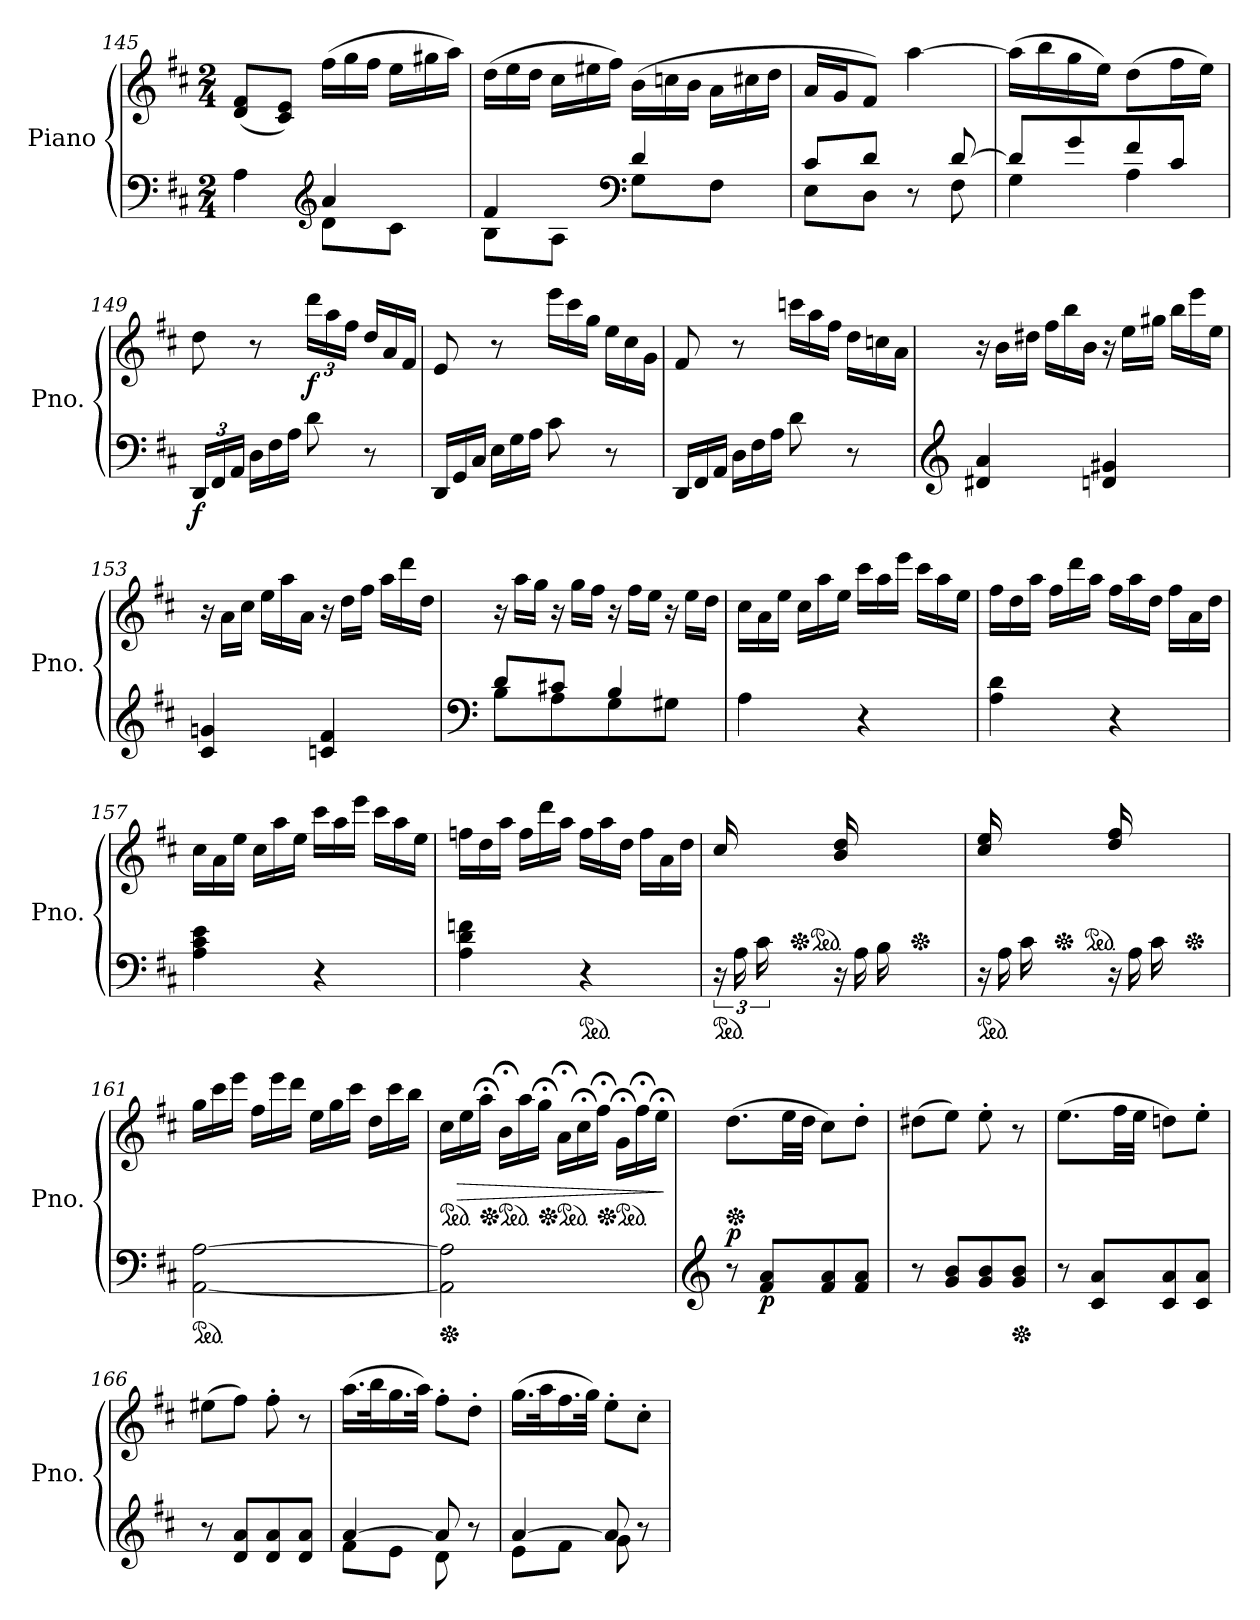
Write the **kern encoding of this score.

**kern	**kern	**dynam
*part1	*part1	*part1
*staff2	*staff1	*staff1/2
*I"Piano	*	*
*I'Pno.	*	*
*clefF4	*clefG2	*
*k[f#c#]	*k[f#c#]	*
*M2/4	*M2/4	*
=145	=145	=145
*^	*	*
4A\	4ryy	(<8d/ 8f#/L	.
.	.	8c#/ 8e/J)	.
*clefG2	*	*	*
*	*	*Xtuplet	*
4a/	8d\L	(>24ff#\LL	.
.	.	24gg\	.
.	.	24ff#\JJ	.
.	8c#\J	24ee\LL	.
.	.	24gg#X\	.
.	.	24aa\JJ)	.
=146	=146	=146	=146
4f#/	8B\L	(>24dd\LL	.
.	.	24ee\	.
.	.	24dd\JJ	.
.	8A\J	24cc#\LL	.
.	.	24ee#X\	.
.	.	24ff#\JJ)	.
*clefF4	*	*	*
4d/	8G\L	(>24b\LL	.
.	.	24ccn\	.
.	.	24b\JJ	.
.	8F#\J	24a\LL	.
.	.	24cc#X\	.
.	.	24dd\JJ	.
!!LO:LB:g=z
=147	=147	=147	=147
8c#/L	8E\L	16a/LL	.
.	.	16g/J	.
8d/J	8D\J	8f#/J)	.
8r	8ryy	[4aa\	.
[8d/	8F#\	.	.
=148	=148	=148	=148
8d/L]	4G\	(>16aa\LL]	.
.	.	16bb\	.
8g/	.	16gg\	.
.	.	16ee\JJ)	.
8f#/	4A\	(>8dd\L	.
8c#/J	.	16ff#\L	.
.	.	16ee\JJ)	.
*v	*v	*	*
=149	=149	=149
*Xbrackettup	*	*
!	!	!LO:DY:b=2
24DD/LL	8dd\	f
24FF#/	.	.
24AA/JJ	.	.
*Xtuplet	*	*
24D\LL	8r	.
24F#\	.	.
24A\JJ	.	.
*	*tuplet	*
*	*Xbrackettup	*
!	!	!LO:DY:b
8d\	24ddd\LL	f
.	24aa\	.
.	24ff#\JJ	.
*	*Xtuplet	*
8r	24dd/LL	.
.	24a/	.
.	24f#/JJ	.
=150	=150	=150
24DD/LL	8e/	.
24GG/	.	.
24C#/JJ	.	.
24E\LL	8r	.
24G\	.	.
24A\JJ	.	.
8c#\	24eee\LL	.
.	24ccc#\	.
.	24gg\JJ	.
8r	24ee\LL	.
.	24cc#\	.
.	24g\JJ	.
!!LO:LB:g=z
=151	=151	=151
24DD/LL	8f#/	.
24FF#/	.	.
24AA/JJ	.	.
24D\LL	8r	.
24F#\	.	.
24A\JJ	.	.
8d\	24cccn\LL	.
.	24aa\	.
.	24ff#\JJ	.
8r	24dd\LL	.
.	24ccn\	.
.	24a\JJ	.
=152	=152	=152
*clefG2	*	*
4d#X/ 4a/	24r	.
.	24b\LL	.
.	24dd#X\JJ	.
.	24ff#\LL	.
.	24bb\	.
.	24b\JJ	.
4dn/ 4g#X/	24r	.
.	24ee\LL	.
.	24gg#X\JJ	.
.	24bb\LL	.
.	24eee\	.
.	24ee\JJ	.
=153	=153	=153
4c#/ 4gn/	24r	.
.	24a\LL	.
.	24cc#\JJ	.
.	24ee\LL	.
.	24aa\	.
.	24a\JJ	.
4cn/ 4f#/	24r	.
.	24dd\LL	.
.	24ff#\JJ	.
.	24aa\LL	.
.	24ddd\	.
.	24dd\JJ	.
=154	=154	=154
*clefF4	*	*
*^	*	*
8d/L	8B\L	24r	.
.	.	24aa\LL	.
.	.	24gg\JJ	.
8c#X/J	8A\	24r	.
.	.	24gg\LL	.
.	.	24ff#\JJ	.
4B/	8G\	24r	.
.	.	24ff#\LL	.
.	.	24ee\JJ	.
.	8G#X\J	24r	.
.	.	24ee\LL	.
.	.	24dd\JJ	.
*v	*v	*	*
!!LO:LB:g=z
=155	=155	=155
4A\	24cc#\LL	.
.	24a\	.
.	24ee\JJ	.
.	24cc#\LL	.
.	24aa\	.
.	24ee\JJ	.
4r	24ccc#\LL	.
.	24aa\	.
.	24eee\JJ	.
.	24ccc#\LL	.
.	24aa\	.
.	24ee\JJ	.
=156	=156	=156
4A\ 4d\	24ff#\LL	.
.	24dd\	.
.	24aa\JJ	.
.	24ff#\LL	.
.	24ddd\	.
.	24aa\JJ	.
4r	24ff#\LL	.
.	24aa\	.
.	24dd\JJ	.
.	24ff#\LL	.
.	24a\	.
.	24dd\JJ	.
=157	=157	=157
4A\ 4c#\ 4e\	24cc#\LL	.
.	24a\	.
.	24ee\JJ	.
.	24cc#\LL	.
.	24aa\	.
.	24ee\JJ	.
4r	24ccc#\LL	.
.	24aa\	.
.	24eee\JJ	.
.	24ccc#\LL	.
.	24aa\	.
.	24ee\JJ	.
=158	=158	=158
4A\ 4d\ 4fn\	24ffn\LL	.
.	24dd\	.
.	24aa\JJ	.
.	24ff\LL	.
.	24ddd\	.
.	24aa\JJ	.
*ped	*	*
4r	24ff\LL	.
.	24aa\	.
.	24dd\JJ	.
.	24ff\LL	.
.	24a\	.
.	24dd\JJ	.
!!LO:LB:g=z
=159	=159	=159
*ped	*	*
*tuplet	*	*
*brackettup	*	*
*	*^	*
24r	16cc#/	8ryy	.
24A\LL	.	.	.
.	16ryy	.	.
24c#\	.	.	.
*	*	*tuplet	*
*	*	*brackettup	*
8ryy	8ryy	24e\	.
*	*Xped	*	*
.	.	24a\JJ	.
*	*ped	*	*
.	.	24a/ 24cc#/	.
*Xtuplet	*	*	*
24r	16b/ 16dd/	8ryy	.
24A\LL	.	.	.
.	16ryy	.	.
24B\	.	.	.
*	*	*Xtuplet	*
8ryy	8ryy	24d\	.
*	*Xped	*	*
.	.	24g#X\JJ	.
.	.	24b/ 24dd/	.
=160	=160	=160	=160
*ped	*	*	*
24r	16cc#/ 16ee/	8ryy	.
24A\LL	.	.	.
.	16ryy	.	.
24c#\	.	.	.
8ryy	8ryy	24e\	.
*	*Xped	*	*
.	.	24gn\JJ	.
*	*ped	*	*
.	.	24cc#/ 24ee/	.
24r	16dd/ 16ff#/	8ryy	.
24A\LL	.	.	.
.	16ryy	.	.
24c#\	.	.	.
8ryy	8ryy	24d\	.
*	*Xped	*	*
.	.	24f#\JJ	.
.	.	24dd/ 24ff#/	.
*	*v	*v	*
=161	=161	=161
*ped	*	*
[2AA\ [2A\	24gg\LL	.
.	24ccc#\	.
.	24eee\JJ	.
.	24ff#\LL	.
.	24eee\	.
.	24ddd\JJ	.
.	24ee\LL	.
.	24gg\	.
.	24ccc#\JJ	.
.	24dd\LL	.
.	24ccc#\	.
.	24bb\JJ	.
=162	=162	=162
*Xped	*	*
*	*ped	*
2AA\] 2A\]	24cc#\LL	.
!	!	!LO:HP:b
.	24ee\	>
.	24aa;<\JJ	.
*	*Xped	*
*	*ped	*
.	24b;<\LL	.
.	24aa\	.
.	24gg;<\JJ	.
*	*Xped	*
*	*ped	*
.	24a;<\LL	.
.	24cc#;<\	.
.	24ff#;<\JJ	.
*	*Xped	*
*	*ped	*
.	24g;<\LL	.
.	24ff#;<\	.
.	24ee;<\JJ	.
.	.	]
!!LO:PB:g=z
=163	=163	=163
*clefG2	*	*
*	*Xped	*
!	!	!LO:DY:a=2
8r	(>8.dd\L	p
!	!	!LO:DY:b=2
8f#/ 8a/L	.	p
.	32ee\LL	.
.	32dd\JJJ	.
8f#/ 8a/	8cc#\L)	.
8f#/ 8a/J	8dd'\J	.
=164	=164	=164
8r	(>8dd#X\L	.
8g/ 8b/L	8ee\J)	.
8g/ 8b/	8ee'\	.
*Xped	*	*
8g/ 8b/J	8r	.
=165	=165	=165
8r	(>8.ee\L	.
8c#/ 8a/L	.	.
.	32ff#\LL	.
.	32ee\JJJ	.
8c#/ 8a/	8ddn\L)	.
8c#/ 8a/J	8ee'\J	.
=166	=166	=166
8r	(>8ee#X\L	.
8d/ 8a/L	8ff#\J)	.
8d/ 8a/	8ff#'\	.
8d/ 8a/J	8r	.
=167	=167	=167
*^	*	*
[4a/	8f#\L	(>16.aa\LL	.
.	.	32bb\K	.
.	8e\J	16.gg\	.
.	.	32aa\JJk)	.
8a/]	8d\	8ff#'\L	.
8r	8ryy	8dd'\J	.
=168	=168	=168	=168
[4a/	8e\L	(>16.gg\LL	.
.	.	32aa\K	.
.	8f#\J	16.ff#\	.
.	.	32gg\JJk)	.
8a/]	8g\	8ee'\L	.
8r	8ryy	8cc#'\J	.
*v	*v	*	*
=	=	=
*-	*-	*-
